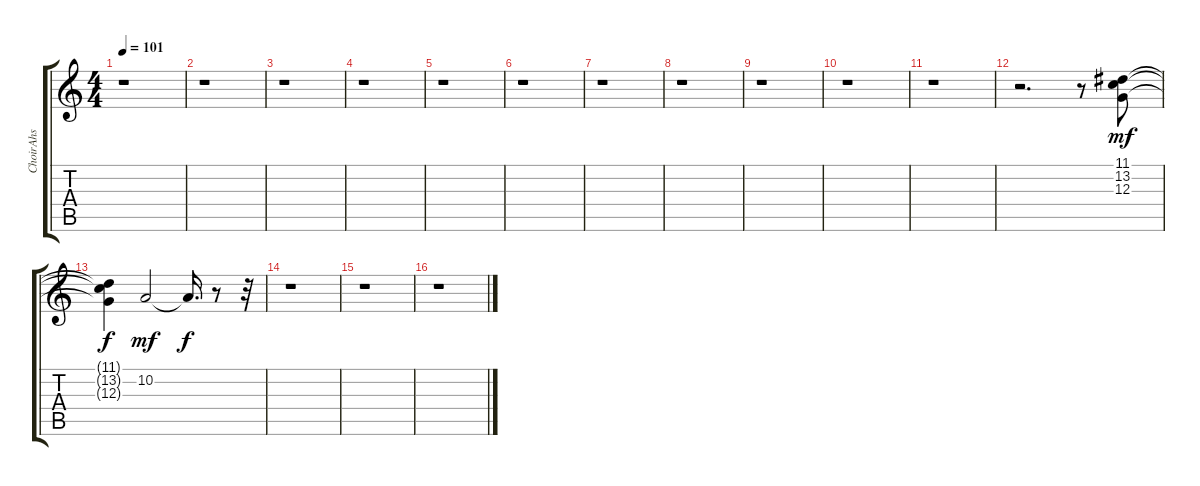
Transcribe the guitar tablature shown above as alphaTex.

\track ("ChoirAhs" "ChoirAhs") {instrument choiraahs}
\staff {score tabs}
\tuning (E4 B3 G3 D3 A2 E2) {hide}
\ts (4 4)
\tempo 101
\clef g2
\ks c
r.1{dy mf} |
r.1 |
r.1 |
r.1 |
r.1 |
r.1 |
r.1 |
r.1 |
r.1 |
r.1 |
r.1 |
r.2{d} r.8 (11.1 13.2 12.3).8 |
(11.1{t} 13.2{t} 12.3{t}).4{dy f} 10.2.2{dy mf} 10.2{t}.16{d dy f} r.8 r.32 |
r.1 |
r.1 |
r.1
